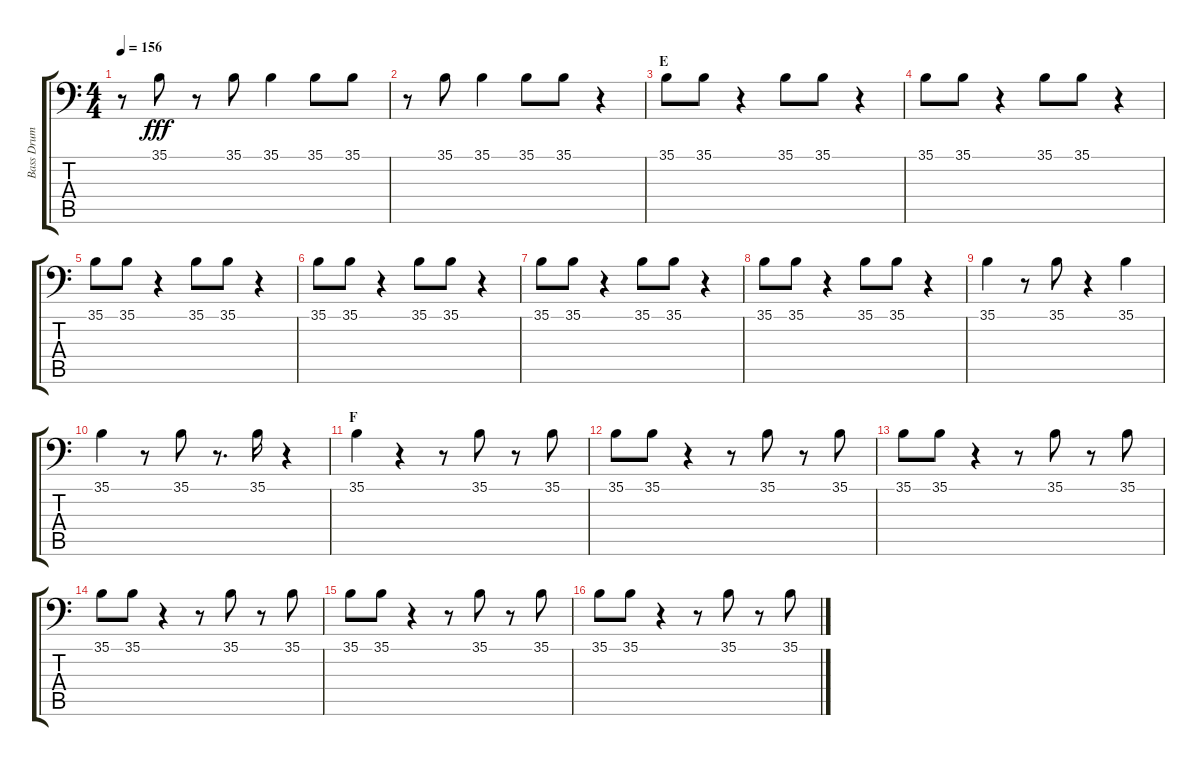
\track ("Bass Drum" "Bass Drum") {instrument acousticgrandpiano}
\staff {score tabs}
\tuning (C-1 C-1 C-1 C-1 C-1 C-1) {hide}
\ts (4 4)
\tempo 156
\clef f4
\ks c
r.8{dy fff} 35.1.8 r.8 35.1.8 35.1.4 35.1.8 35.1.8 |
r.8 35.1.8 35.1.4 35.1.8 35.1.8 r.4 |
\section ("" "E")
35.1.8 35.1.8 r.4 35.1.8 35.1.8 r.4 |
35.1.8 35.1.8 r.4 35.1.8 35.1.8 r.4 |
35.1.8 35.1.8 r.4 35.1.8 35.1.8 r.4 |
35.1.8 35.1.8 r.4 35.1.8 35.1.8 r.4 |
35.1.8 35.1.8 r.4 35.1.8 35.1.8 r.4 |
35.1.8 35.1.8 r.4 35.1.8 35.1.8 r.4 |
35.1.4 r.8 35.1.8 r.4 35.1.4 |
35.1.4 r.8 35.1.8 r.8{d} 35.1.16 r.4 |
\section ("" "F")
35.1.4 r.4 r.8 35.1.8 r.8 35.1.8 |
35.1.8 35.1.8 r.4 r.8 35.1.8 r.8 35.1.8 |
35.1.8 35.1.8 r.4 r.8 35.1.8 r.8 35.1.8 |
35.1.8 35.1.8 r.4 r.8 35.1.8 r.8 35.1.8 |
35.1.8 35.1.8 r.4 r.8 35.1.8 r.8 35.1.8 |
35.1.8 35.1.8 r.4 r.8 35.1.8 r.8 35.1.8
